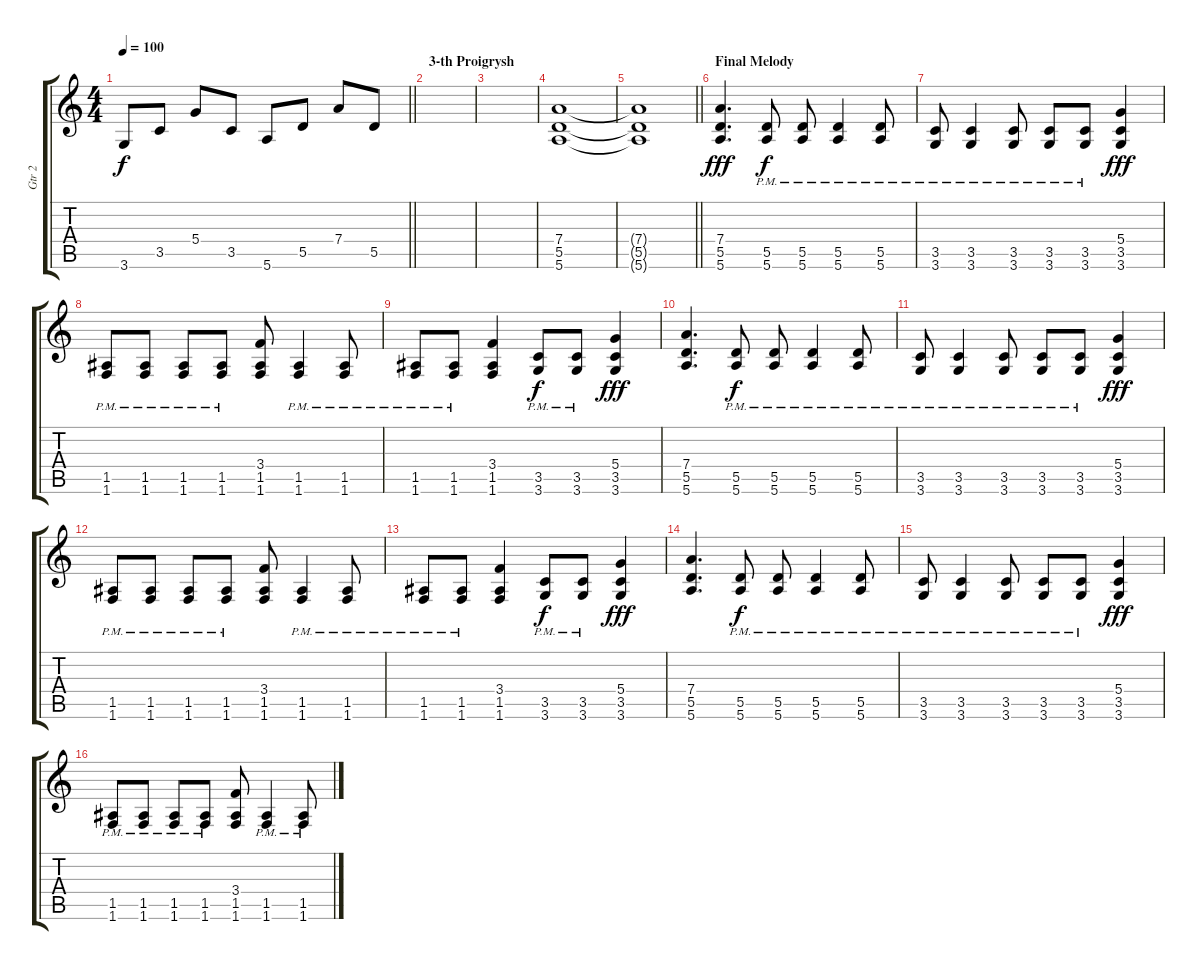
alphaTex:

\track ("Gtr 2" "Gtr 2") {instrument distortionguitar}
\staff {score tabs}
\tuning (E4 B3 G3 D3 A2 E2) {hide}
\ts (4 4)
\tempo 100
\clef g2
\barLineRight lightlight
\ks c
3.6.8{dy f} 3.5.8 5.4.8 3.5.8 5.6.8 5.5.8 7.4.8 5.5.8 |
\section ("" "3-th Proigrysh")
|
|
(7.4 5.5 5.6).1 |
\barLineRight lightlight
(7.4{t} 5.5{t} 5.6{t}).1 |
\section ("" "Final Melody")
(7.4 5.5 5.6).4{d dy fff} (5.5{pm} 5.6{pm}).8{dy f} (5.5{pm} 5.6{pm}).8 (5.5{pm} 5.6{pm}).4 (5.5{pm} 5.6{pm}).8 |
(3.5{pm} 3.6{pm}).8 (3.5{pm} 3.6{pm}).4 (3.5{pm} 3.6{pm}).8 (3.5{pm} 3.6{pm}).8 (3.5{pm} 3.6{pm}).8 (5.4 3.5 3.6).4{dy fff} |
(1.5{pm} 1.6{pm}).8 (1.5{pm} 1.6{pm}).8 (1.5{pm} 1.6{pm}).8 (1.5{pm} 1.6{pm}).8 (3.4 1.5 1.6).8 (1.5{pm} 1.6{pm}).4 (1.5{pm} 1.6{pm}).8 |
(1.5{pm} 1.6{pm}).8 (1.5{pm} 1.6{pm}).8 (3.4 1.5 1.6).4 (3.5{pm} 3.6{pm}).8{dy f} (3.5{pm} 3.6{pm}).8 (5.4 3.5 3.6).4{dy fff} |
(7.4 5.5 5.6).4{d} (5.5{pm} 5.6{pm}).8{dy f} (5.5{pm} 5.6{pm}).8 (5.5{pm} 5.6{pm}).4 (5.5{pm} 5.6{pm}).8 |
(3.5{pm} 3.6{pm}).8 (3.5{pm} 3.6{pm}).4 (3.5{pm} 3.6{pm}).8 (3.5{pm} 3.6{pm}).8 (3.5{pm} 3.6{pm}).8 (5.4 3.5 3.6).4{dy fff} |
(1.5{pm} 1.6{pm}).8 (1.5{pm} 1.6{pm}).8 (1.5{pm} 1.6{pm}).8 (1.5{pm} 1.6{pm}).8 (3.4 1.5 1.6).8 (1.5{pm} 1.6{pm}).4 (1.5{pm} 1.6{pm}).8 |
(1.5{pm} 1.6{pm}).8 (1.5{pm} 1.6{pm}).8 (3.4 1.5 1.6).4 (3.5{pm} 3.6{pm}).8{dy f} (3.5{pm} 3.6{pm}).8 (5.4 3.5 3.6).4{dy fff} |
(7.4 5.5 5.6).4{d} (5.5{pm} 5.6{pm}).8{dy f} (5.5{pm} 5.6{pm}).8 (5.5{pm} 5.6{pm}).4 (5.5{pm} 5.6{pm}).8 |
(3.5{pm} 3.6{pm}).8 (3.5{pm} 3.6{pm}).4 (3.5{pm} 3.6{pm}).8 (3.5{pm} 3.6{pm}).8 (3.5{pm} 3.6{pm}).8 (5.4 3.5 3.6).4{dy fff} |
(1.5{pm} 1.6{pm}).8 (1.5{pm} 1.6{pm}).8 (1.5{pm} 1.6{pm}).8 (1.5{pm} 1.6{pm}).8 (3.4 1.5 1.6).8 (1.5{pm} 1.6{pm}).4 (1.5{pm} 1.6{pm}).8
